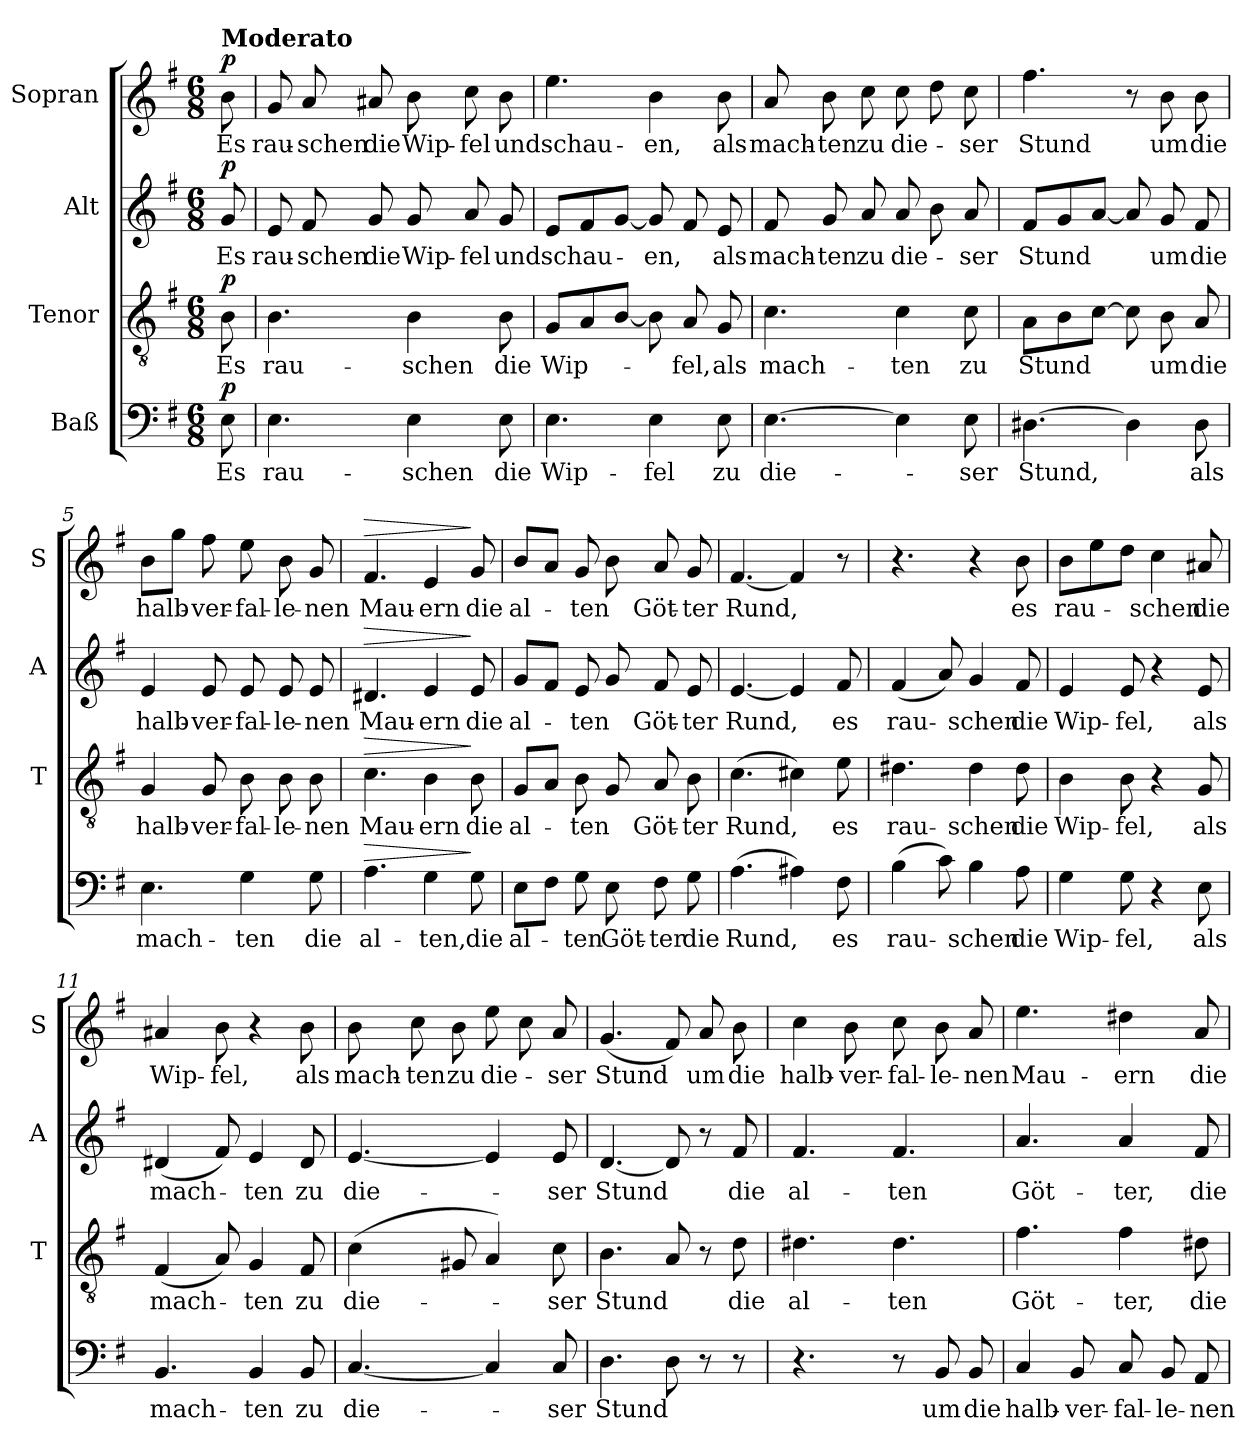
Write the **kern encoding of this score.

**kern	**text	**dynam	**kern	**text	**dynam	**kern	**text	**dynam	**kern	**text	**dynam
*part4	*part4	*part4	*part3	*part3	*part3	*part2	*part2	*part2	*part1	*part1	*part1
*staff4	*staff4	*staff4	*staff3	*staff3	*staff3	*staff2	*staff2	*staff2	*staff1	*staff1	*staff1
*I"Baß	*	*	*I"Tenor	*	*	*I"Alt	*	*	*I"Sopran	*	*
*	*	*	*I'T	*	*	*I'A	*	*	*I'S	*	*
*clefF4	*	*	*clefGv2	*	*	*clefG2	*	*	*clefG2	*	*
*k[f#]	*	*	*k[f#]	*	*	*k[f#]	*	*	*k[f#]	*	*
*e:	*	*	*e:	*	*	*e:	*	*	*e:	*	*
*M6/8	*	*	*M6/8	*	*	*M6/8	*	*	*M6/8	*	*
=	=	=	=	=	=	=	=	=	=	=	=
!	!	!	!	!	!	!	!	!	!LO:TX:a:B:t=Moderato	!	!
!	!	!LO:DY:a	!	!	!LO:DY:a	!	!	!LO:DY:a	!	!	!LO:DY:a
8E	Es	p	8B	Es	p	8g	Es	p	8b	Es	p
=1	=1	=1	=1	=1	=1	=1	=1	=1	=1	=1	=1
4.E	rau-	.	4.B	rau-	.	8e	rau-	.	8g	rau-	.
.	.	.	.	.	.	8f#	-schen	.	8a	-schen	.
.	.	.	.	.	.	8g	die	.	8a#X	die	.
4E	-schen	.	4B	-schen	.	8g	Wip-	.	8b	Wip-	.
.	.	.	.	.	.	8a	-fel	.	8cc	-fel	.
8E	die	.	8B	die	.	8g	und	.	8b	und	.
=2	=2	=2	=2	=2	=2	=2	=2	=2	=2	=2	=2
4.E	Wip-	.	8GL	Wip-	.	8eL	schau-	.	4.ee	schau-	.
.	.	.	8A	.	.	8f#	.	.	.	.	.
.	.	.	[8BJ	.	.	[8gJ	.	.	.	.	.
4E	-fel	.	8B]	.	.	8g]	-en,	.	4b	-en,	.
.	.	.	8A	-fel,	.	8f#	.	.	.	.	.
8E	zu	.	8G	als	.	8e	als	.	8b	als	.
=3	=3	=3	=3	=3	=3	=3	=3	=3	=3	=3	=3
[4.E	die-	.	4.c	mach-	.	8f#	mach-	.	8a	mach-	.
.	.	.	.	.	.	8g	-ten	.	8b	-ten	.
.	.	.	.	.	.	8a	zu	.	8cc	zu	.
4E]	.	.	4c	-ten	.	8a	die-	.	8cc	die-	.
.	.	.	.	.	.	8b	.	.	8dd	.	.
8E	-ser	.	8c	zu	.	8a	-ser	.	8cc	-ser	.
=4	=4	=4	=4	=4	=4	=4	=4	=4	=4	=4	=4
[4.D#X	Stund,	.	8AL	Stund	.	8f#L	Stund	.	4.ff#	Stund	.
.	.	.	8B	.	.	8g	.	.	.	.	.
.	.	.	[8cJ	.	.	[8aJ	.	.	.	.	.
4D#]	.	.	8c]	.	.	8a]	.	.	8r	.	.
.	.	.	8B	um	.	8g	um	.	8b	um	.
8D#	als	.	8A	die	.	8f#	die	.	8b	die	.
=5	=5	=5	=5	=5	=5	=5	=5	=5	=5	=5	=5
4.E	mach-	.	4G	halb-	.	4e	halb-	.	8bL	halb-	.
.	.	.	.	.	.	.	.	.	8ggJ	.	.
.	.	.	8G	-ver-	.	8e	-ver-	.	8ff#	-ver-	.
4G	-ten	.	8B	-fal-	.	8e	-fal-	.	8ee	-fal-	.
.	.	.	8B	-le-	.	8e	-le-	.	8b	-le-	.
8G	die	.	8B	-nen	.	8e	-nen	.	8g	-nen	.
=6	=6	=6	=6	=6	=6	=6	=6	=6	=6	=6	=6
!	!	!LO:HP:a	!	!	!LO:HP:a	!	!	!LO:HP:a	!	!	!LO:HP:a
4.A	al-	>	4.c	Mau-	>	4.d#X	Mau-	>	4.f#	Mau-	>
4G	-ten,	.	4B	-ern	.	4e	-ern	.	4e	-ern	.
8G	die	]	8B	die	]	8e	die	]	8g	die	]
=7	=7	=7	=7	=7	=7	=7	=7	=7	=7	=7	=7
8EL	al-	.	8GL	al-	.	8gL	al-	.	8bL	al-	.
8F#J	.	.	8AJ	.	.	8f#J	.	.	8aJ	.	.
8G	-ten	.	8B	-ten	.	8e	-ten	.	8g	-ten	.
8E	Göt-	.	8G	.	.	8g	.	.	8b	.	.
8F#	-ter	.	8A	Göt-	.	8f#	Göt-	.	8a	Göt-	.
8G	die	.	8B	-ter	.	8e	-ter	.	8g	-ter	.
=8	=8	=8	=8	=8	=8	=8	=8	=8	=8	=8	=8
(4.A	Rund,	.	(4.c	Rund,	.	[4.e	Rund,	.	[4.f#	Rund,	.
4A#X)	.	.	4c#X)	.	.	4e]	.	.	4f#]	.	.
8F#	es	.	8e	es	.	8f#	es	.	8r	.	.
=9	=9	=9	=9	=9	=9	=9	=9	=9	=9	=9	=9
(4B	rau-	.	4.d#X	rau-	.	(4f#	rau-	.	4.r	.	.
8c)	.	.	.	.	.	8a)	.	.	.	.	.
4B	-schen	.	4d#	-schen	.	4g	-schen	.	4r	.	.
8A	die	.	8d#	die	.	8f#	die	.	8b	es	.
=10	=10	=10	=10	=10	=10	=10	=10	=10	=10	=10	=10
4G	Wip-	.	4B	Wip-	.	4e	Wip-	.	8bL	rau-	.
.	.	.	.	.	.	.	.	.	8ee	.	.
8G	-fel,	.	8B	-fel,	.	8e	-fel,	.	8ddJ	.	.
4r	.	.	4r	.	.	4r	.	.	4cc	-schen	.
8E	als	.	8G	als	.	8e	als	.	8a#X	die	.
=11	=11	=11	=11	=11	=11	=11	=11	=11	=11	=11	=11
4.BB	mach-	.	(4F#	mach-	.	(4d#X	mach-	.	4a#X	Wip-	.
.	.	.	8A)	.	.	8f#)	.	.	8b	-fel,	.
4BB	-ten	.	4G	-ten	.	4e	-ten	.	4r	.	.
8BB	zu	.	8F#	zu	.	8d#	zu	.	8b	als	.
=12	=12	=12	=12	=12	=12	=12	=12	=12	=12	=12	=12
[4.C	die-	.	(4c	die-	.	[4.e	die-	.	8b	mach-	.
.	.	.	.	.	.	.	.	.	8cc	-ten	.
.	.	.	8G#X	.	.	.	.	.	8b	zu	.
4C]	.	.	4A)	.	.	4e]	.	.	8ee	die-	.
.	.	.	.	.	.	.	.	.	8cc	.	.
8C	-ser	.	8c	-ser	.	8e	-ser	.	8a	-ser	.
=13	=13	=13	=13	=13	=13	=13	=13	=13	=13	=13	=13
4.D	Stund	.	4.B	Stund	.	[4.d	Stund	.	(4.g	Stund	.
8D	.	.	8A	.	.	8d]	.	.	8f#)	.	.
8r	.	.	8r	.	.	8r	.	.	8a	um	.
8r	.	.	8d	die	.	8f#	die	.	8b	die	.
=14	=14	=14	=14	=14	=14	=14	=14	=14	=14	=14	=14
4.r	.	.	4.d#X	al-	.	4.f#	al-	.	4cc	halb-	.
.	.	.	.	.	.	.	.	.	8b	-ver-	.
8r	.	.	4.d#	-ten	.	4.f#	-ten	.	8cc	-fal-	.
8BB	um	.	.	.	.	.	.	.	8b	-le-	.
8BB	die	.	.	.	.	.	.	.	8a	-nen	.
=15	=15	=15	=15	=15	=15	=15	=15	=15	=15	=15	=15
4C	halb-	.	4.f#	Göt-	.	4.a	Göt-	.	4.ee	Mau-	.
8BB	-ver-	.	.	.	.	.	.	.	.	.	.
8C	-fal-	.	4f#	-ter,	.	4a	-ter,	.	4dd#X	-ern	.
8BB	-le-	.	.	.	.	.	.	.	.	.	.
8AA	-nen	.	8d#X	die	.	8f#	die	.	8a	die	.
=	=	=	=	=	=	=	=	=	=	=	=
*-	*-	*-	*-	*-	*-	*-	*-	*-	*-	*-	*-
